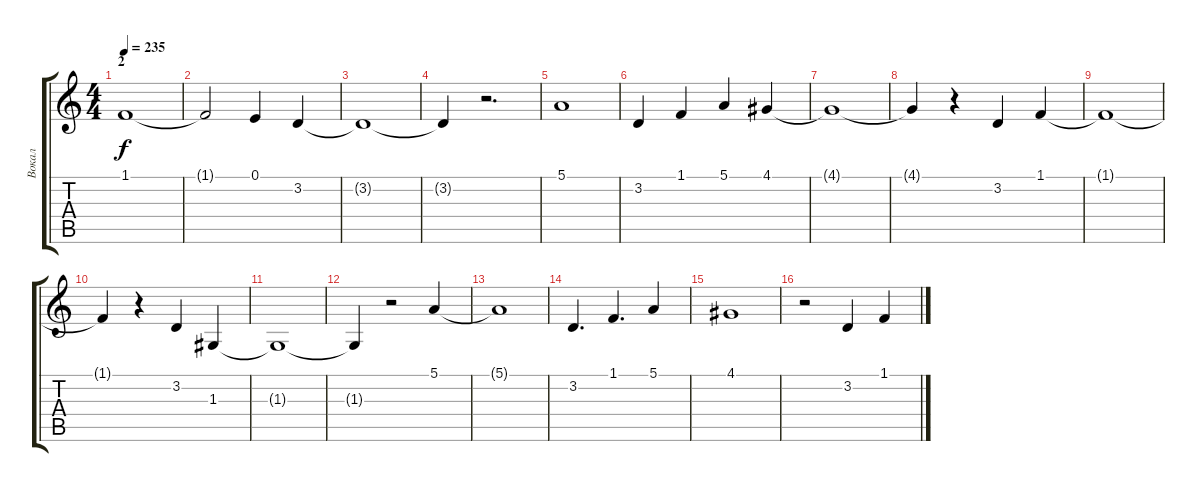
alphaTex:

\track ("Вокал" "Вокал") {instrument lead6voice}
\staff {score tabs}
\tuning (E4 B3 G3 D3 A2 E2) {hide}
\ts (4 4)
\section ("" "2")
\tempo 235
\clef g2
\ks c
1.1.1{dy f} |
1.1{t}.2 0.1.4 3.2.4 |
3.2{t}.1 |
3.2{t}.4 r.2{d} |
5.1.1 |
3.2.4 1.1.4 5.1.4 4.1.4 |
4.1{t}.1 |
4.1{t}.4 r.4 3.2.4 1.1.4 |
1.1{t}.1 |
1.1{t}.4 r.4 3.2.4 1.3.4 |
1.3{t}.1 |
1.3{t}.4 r.2 5.1.4 |
5.1{t}.1 |
3.2.4{d} 1.1.4{d} 5.1.4 |
4.1.1 |
r.2 3.2.4 1.1.4
